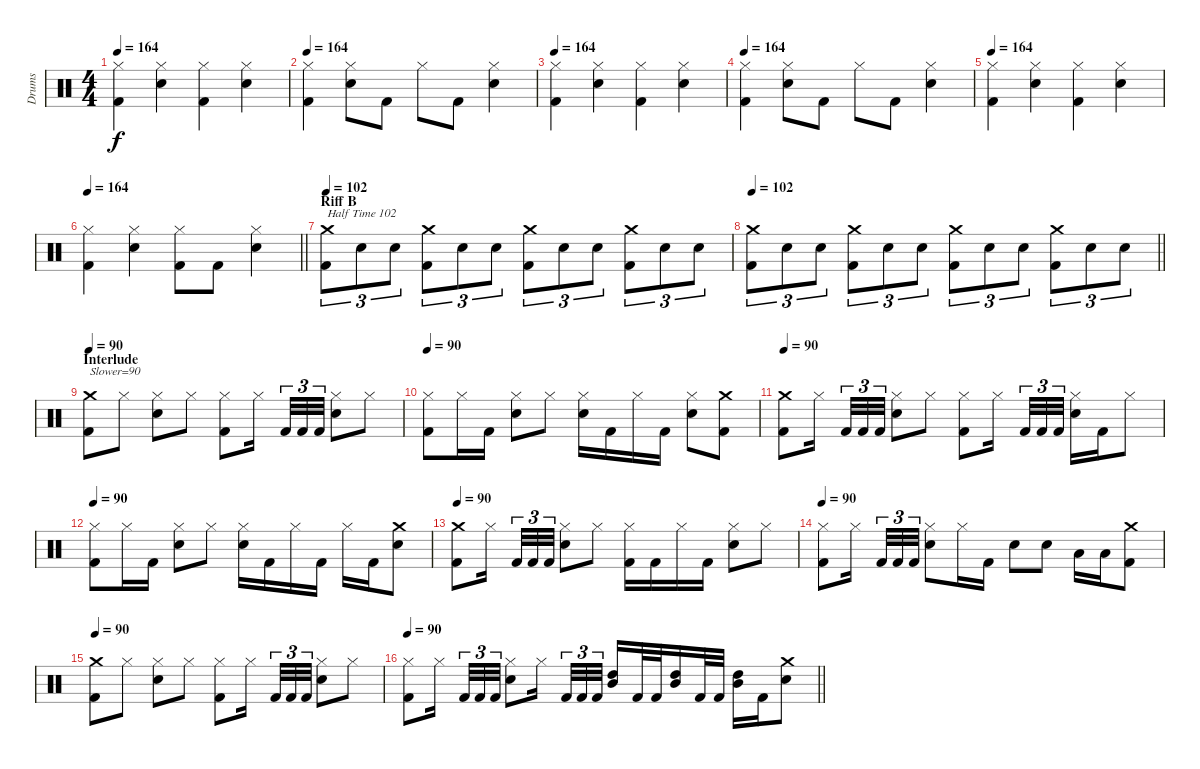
\track ("Drums" "Drums") {mute instrument percussion}
\staff {score}
\articulation defaults
\ts (4 4)
\tempo 164
\clef neutral
\ks c
("Hi-Hat (closed)" "Kick (hit) 2").4{dy f} ("Snare (hit) 2" "Hi-Hat (closed)").4 ("Kick (hit) 2" "Hi-Hat (closed)").4 ("Hi-Hat (closed)" "Snare (hit) 2").4 |
\tempo 164
("Kick (hit) 2" "Hi-Hat (closed)").4 ("Snare (hit) 2" "Hi-Hat (closed)").8 "Kick (hit) 2".8 "Hi-Hat (closed)".8 "Kick (hit) 2".8 ("Snare (hit) 2" "Hi-Hat (closed)").4 |
\tempo 164
("Hi-Hat (closed)" "Kick (hit) 2").4 ("Snare (hit) 2" "Hi-Hat (closed)").4 ("Kick (hit) 2" "Hi-Hat (closed)").4 ("Hi-Hat (closed)" "Snare (hit) 2").4 |
\tempo 164
("Kick (hit) 2" "Hi-Hat (closed)").4 ("Snare (hit) 2" "Hi-Hat (closed)").8 "Kick (hit) 2".8 "Hi-Hat (closed)".8 "Kick (hit) 2".8 ("Snare (hit) 2" "Hi-Hat (closed)").4 |
\tempo 164
("Hi-Hat (closed)" "Kick (hit) 2").4 ("Snare (hit) 2" "Hi-Hat (closed)").4 ("Kick (hit) 2" "Hi-Hat (closed)").4 ("Hi-Hat (closed)" "Snare (hit) 2").4 |
\tempo 164
\barLineRight lightlight
("Kick (hit) 2" "Hi-Hat (closed)").4 ("Snare (hit) 2" "Hi-Hat (closed)").4 ("Kick (hit) 2" "Hi-Hat (closed)").8 "Kick (hit) 2".8 ("Snare (hit) 2" "Hi-Hat (closed)").4 |
\section ("" "Riff B")
\tempo 102
("Kick (hit) 2" "Crash medium (hit)").8{tu (3 2) txt "Half Time 102"} "Snare (hit) 2".8{tu (3 2)} "Snare (hit) 2".8{tu (3 2)} ("Kick (hit) 2" "Crash medium (hit)").8{tu (3 2)} "Snare (hit) 2".8{tu (3 2)} "Snare (hit) 2".8{tu (3 2)} ("Kick (hit) 2" "Crash medium (hit)").8{tu (3 2)} "Snare (hit) 2".8{tu (3 2)} "Snare (hit) 2".8{tu (3 2)} ("Kick (hit) 2" "Crash medium (hit)").8{tu (3 2)} "Snare (hit) 2".8{tu (3 2)} "Snare (hit) 2".8{tu (3 2)} |
\tempo 102
\barLineRight lightlight
("Kick (hit) 2" "Crash medium (hit)").8{tu (3 2)} "Snare (hit) 2".8{tu (3 2)} "Snare (hit) 2".8{tu (3 2)} ("Kick (hit) 2" "Crash medium (hit)").8{tu (3 2)} "Snare (hit) 2".8{tu (3 2)} "Snare (hit) 2".8{tu (3 2)} ("Kick (hit) 2" "Crash medium (hit)").8{tu (3 2)} "Snare (hit) 2".8{tu (3 2)} "Snare (hit) 2".8{tu (3 2)} ("Kick (hit) 2" "Crash medium (hit)").8{tu (3 2)} "Snare (hit) 2".8{tu (3 2)} "Snare (hit) 2".8{tu (3 2)} |
\section ("" "Interlude")
\tempo 90
("Crash medium (hit)" "Kick (hit) 2").8{txt "Slower=90"} "Hi-Hat (closed)".8 ("Snare (hit) 2" "Hi-Hat (closed)").8 "Hi-Hat (closed)".8 ("Hi-Hat (closed)" "Kick (hit) 2").8 "Hi-Hat (closed)".16{beam splitsecondary} "Kick (hit) 2".32{tu (3 2)} "Kick (hit) 2".32{tu (3 2)} "Kick (hit) 2".32{tu (3 2)} ("Snare (hit) 2" "Hi-Hat (closed)").8 "Hi-Hat (closed)".8 |
\tempo 90
("Hi-Hat (closed)" "Kick (hit) 2").8 "Hi-Hat (closed)".16 "Kick (hit) 2".16 ("Snare (hit) 2" "Hi-Hat (closed)").8 "Hi-Hat (closed)".8 ("Snare (hit) 2" "Hi-Hat (closed)").16 "Kick (hit) 2".16 "Hi-Hat (closed)".16 "Kick (hit) 2".16 ("Snare (hit) 2" "Hi-Hat (closed)").8 ("Crash medium (hit)" "Kick (hit) 2").8 |
\tempo 90
("Crash medium (hit)" "Kick (hit) 2").8 "Hi-Hat (closed)".16{beam splitsecondary} "Kick (hit) 2".32{tu (3 2)} "Kick (hit) 2".32{tu (3 2)} "Kick (hit) 2".32{tu (3 2)} ("Snare (hit) 2" "Hi-Hat (closed)").8 "Hi-Hat (closed)".8 ("Hi-Hat (closed)" "Kick (hit) 2").8 "Hi-Hat (closed)".16{beam splitsecondary} "Kick (hit) 2".32{tu (3 2)} "Kick (hit) 2".32{tu (3 2)} "Kick (hit) 2".32{tu (3 2)} ("Snare (hit) 2" "Hi-Hat (closed)").16 "Kick (hit) 2".16 "Hi-Hat (closed)".8 |
\tempo 90
("Kick (hit) 2" "Hi-Hat (closed)").8 "Hi-Hat (closed)".16 "Kick (hit) 2".16 ("Snare (hit) 2" "Hi-Hat (closed)").8 "Hi-Hat (closed)".8 ("Snare (hit) 2" "Hi-Hat (closed)").16 "Kick (hit) 2".16 "Hi-Hat (closed)".16 "Kick (hit) 2".16 "Hi-Hat (closed)".16 "Kick (hit) 2".16 ("Crash medium (hit)" "Snare (hit) 2").8 |
\tempo 90
("Crash medium (hit)" "Kick (hit) 2").8 "Hi-Hat (closed)".16{beam splitsecondary} "Kick (hit) 2".32{tu (3 2)} "Kick (hit) 2".32{tu (3 2)} "Kick (hit) 2".32{tu (3 2)} ("Snare (hit) 2" "Hi-Hat (closed)").8 "Hi-Hat (closed)".8 ("Kick (hit) 2" "Hi-Hat (closed)").16 "Kick (hit) 2".16 "Hi-Hat (closed)".16 "Kick (hit) 2".16 ("Snare (hit) 2" "Hi-Hat (closed)").8 "Hi-Hat (closed)".8 |
\tempo 90
("Hi-Hat (closed)" "Kick (hit) 2").8 "Hi-Hat (closed)".16{beam splitsecondary} "Kick (hit) 2".32{tu (3 2)} "Kick (hit) 2".32{tu (3 2)} "Kick (hit) 2".32{tu (3 2)} ("Snare (hit) 2" "Hi-Hat (closed)").8 "Hi-Hat (closed)".16 "Kick (hit) 2".16 "Snare (hit) 2".8 "Snare (hit) 2".8 "Low Tom (hit)".16 "Low Tom (hit)".16 ("Crash medium (hit)" "Kick (hit) 2").8 |
\tempo 90
("Kick (hit) 2" "Crash medium (hit)").8 "Hi-Hat (closed)".8 ("Snare (hit) 2" "Hi-Hat (closed)").8 "Hi-Hat (closed)".8 ("Hi-Hat (closed)" "Kick (hit) 2").8 "Hi-Hat (closed)".16{beam splitsecondary} "Kick (hit) 2".32{tu (3 2)} "Kick (hit) 2".32{tu (3 2)} "Kick (hit) 2".32{tu (3 2)} ("Snare (hit) 2" "Hi-Hat (closed)").8 "Hi-Hat (closed)".8 |
\tempo 90
\barLineRight lightlight
("Hi-Hat (closed)" "Kick (hit) 2").8 "Hi-Hat (closed)".16{beam splitsecondary} "Kick (hit) 2".32{tu (3 2)} "Kick (hit) 2".32{tu (3 2)} "Kick (hit) 2".32{tu (3 2)} ("Snare (hit) 2" "Hi-Hat (closed)").8 "Hi-Hat (closed)".16{beam splitsecondary} "Kick (hit) 2".32{tu (3 2)} "Kick (hit) 2".32{tu (3 2)} "Kick (hit) 2".32{tu (3 2)} ("High Tom (hit)" "Mid Tom (hit)").16 "Kick (hit) 2".32 "Kick (hit) 2".32 ("High Tom (hit)" "Mid Tom (hit)").16 "Kick (hit) 2".32 "Kick (hit) 2".32 ("High Tom (hit)" "Mid Tom (hit)").16 "Kick (hit) 2".16 ("Crash medium (hit)" "Snare (hit) 2").8
